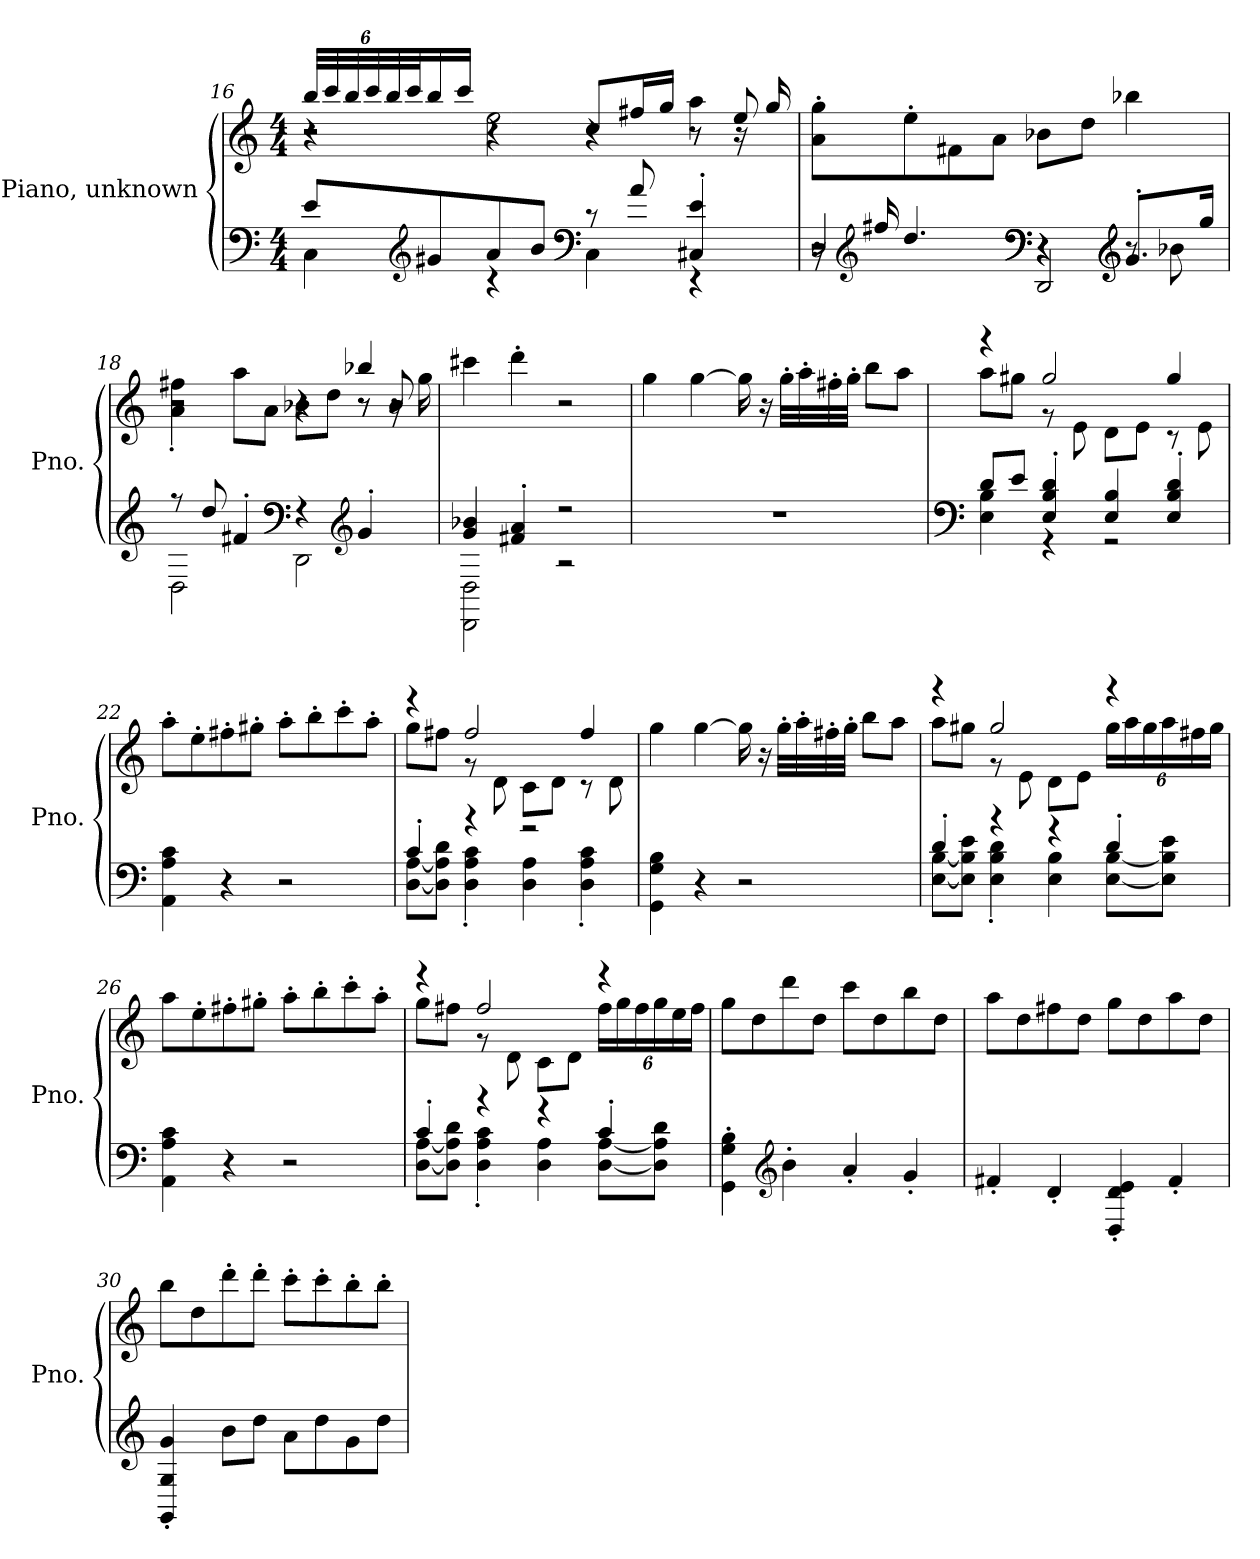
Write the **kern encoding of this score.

**kern	**kern
*part1	*part1
*staff2	*staff1
*I"Piano, unknown	*
*I'Pno.	*
*clefF4	*clefG2
*k[]	*k[]
*M4/4	*M4/4
=16	=16
*^	*
*	*	*Xbrackettup
*	*	*^
*	*	*	*^
8e/L	4C\	48bb/LLL	4r	2r
.	.	48ccc/	.	.
.	.	48bb/	.	.
.	.	48ccc/	.	.
.	.	48bb/	.	.
.	.	48ccc/J	.	.
*clefG2	*	*	*	*
8g#X/	.	16bb/	.	.
.	.	16ccc/JJ	.	.
8a/	4r	4r	2ee\	.
8b/J	.	.	.	.
*clefF4	*	*	*	*
8r	4C\	8cc/L	.	4r
8a/	.	16ff#X/L	.	.
.	.	16gg/JJ	.	.
4C#X/' 4e/'	4r	8r	4aa\	8r
.	.	16r	.	8ee/
.	.	16gg/	.	.
*	*	*v	*v	*v
!!LO:PB:g=z
=17	=17	=17
*	*^	*
16r	2r	2D/	8a\' 8gg\'L
*clefG2	*	*	*
16ff#X/	.	.	.
4.dd/	.	.	8ee'\
.	.	.	8f#X\
.	.	.	8a\J
*clefF4	*	*	*
4r	4r	2DD/	8b-X\L
.	.	.	8dd\J
*clefG2	*	*	*
8.g'/L	8r	.	4bb-X\
.	8b-X\	.	.
16gg/Jk	.	.	.
*	*v	*v	*
=18	=18	=18
*	*	*^
*	*	*	*^
8r	2D\	2r	4a\' 4ff#X\'	2r
8dd/	.	.	.	.
4f#X'/	.	.	8aa\L	.
.	.	.	8a\J	.
*clefF4	*	*	*	*
4r	2DD\	4r	8b-X\L	4r
.	.	.	8dd\J	.
*clefG2	*	*	*	*
4g'/	.	4bb-X/	8r	8r
.	.	.	16r	8b-/
.	.	.	16gg\	.
*	*	*v	*v	*v
=19	=19	=19
4g/ 4b-X/	2DD\ 2D\	4ccc#X\
4f#X/' 4a/'	.	4ddd'\
2r	2r	2r
*v	*v	*
!!LO:LB:g=z
=20	=20
1r	4gg\
.	[4gg\
.	16gg\]
.	16r
.	32gg'\LLL
.	32aa'\
.	32ff#X'\
.	32gg'\JJJ
.	8bb\L
.	8aa\J
=21	=21
*clefF4	*
*^	*^
8d/L	4E\ 4B\	4r	8aa\L
8e/J	.	.	8gg#X\J
4E/' 4B/' 4d/'	4r	2gg#/	8r
.	.	.	8e\
4E/ 4B/	2r	.	8d\L
.	.	.	8e\J
4E/' 4B/' 4d/'	.	4gg#/	8r
.	.	.	8e\
*v	*v	*	*
*	*v	*v
=22	=22
4AA\ 4A\ 4c\	8aa'\L
.	8ee'\
4r	8ff#X'\
.	8gg#X'\J
2r	8aa'\L
.	8bb'\
.	8ccc'\
.	8aa'\J
=23	=23
*^	*^
4c'/	[8D\ [8A\L	4r	8gg\L
.	8D\] 8A\] 8d\J	.	8ff#X\J
4r	4D\' 4A\' 4c\'	2ff#/	8r
.	.	.	8d\
2r	4D\ 4A\	.	8c\L
.	.	.	8d\J
.	4D\' 4A\' 4c\'	4ff#/	8r
.	.	.	8d\
*v	*v	*	*
*	*v	*v
!!LO:LB:g=z
=24	=24
4GG\ 4G\ 4B\	4gg\
4r	[4gg\
2r	16gg\]
.	16r
.	32gg'\LLL
.	32aa'\
.	32ff#X'\
.	32gg'\JJJ
.	8bb\L
.	8aa\J
=25	=25
*^	*^
4d'/	[8E\ [8B\L	4r	8aa\L
.	8E\] 8B\] 8e\J	.	8gg#X\J
4r	4E\' 4B\' 4d\'	2gg#/	8r
.	.	.	8e\
4r	4E\ 4B\	.	8d\L
.	.	.	8e\J
4d'/	[8E\ [8B\L	4r	24gg#\LL
.	.	.	24aa\
.	.	.	24gg#\
.	8E\] 8B\] 8e\J	.	24aa\
.	.	.	24ff#X\
.	.	.	24gg#\JJ
*v	*v	*	*
*	*v	*v
=26	=26
4AA\ 4A\ 4c\	8aa\L
.	8ee'\
4r	8ff#X'\
.	8gg#X'\J
2r	8aa'\L
.	8bb'\
.	8ccc'\
.	8aa'\J
!!LO:LB:g=z
=27	=27
*^	*^
4c'/	[8D\ [8A\L	4r	8gg\L
.	8D\] 8A\] 8d\J	.	8ff#X\J
4r	4D\' 4A\' 4c\'	2ff#/	8r
.	.	.	8d\
4r	4D\ 4A\	.	8c\L
.	.	.	8d\J
4c'/	[8D\ [8A\L	4r	24ff#\LL
.	.	.	24gg\
.	.	.	24ff#\
.	8D\] 8A\] 8d\J	.	24gg\
.	.	.	24ee\
.	.	.	24ff#\JJ
*v	*v	*	*
*	*v	*v
=28	=28
4GG\' 4G\' 4B\'	8gg\L
.	8dd\
*clefG2	*
4b'\	8ddd\
.	8dd\J
4a'/	8ccc\L
.	8dd\
4g'/	8bb\
.	8dd\J
=29	=29
4f#X'/	8aa\L
.	8dd\
4d'/	8ff#X\
.	8dd\J
4D/' 4d/' 4e/'	8gg\L
.	8dd\
4f#'/	8aa\
.	8dd\J
=30	=30
4GG/' 4G/' 4g/'	8bb\L
.	8dd\
8b\L	8ddd'\
8dd\J	8ddd'\J
8a\L	8ccc'\L
8dd\	8ccc'\
8g\	8bb'\
8dd\J	8bb'\J
=	=
*-	*-
